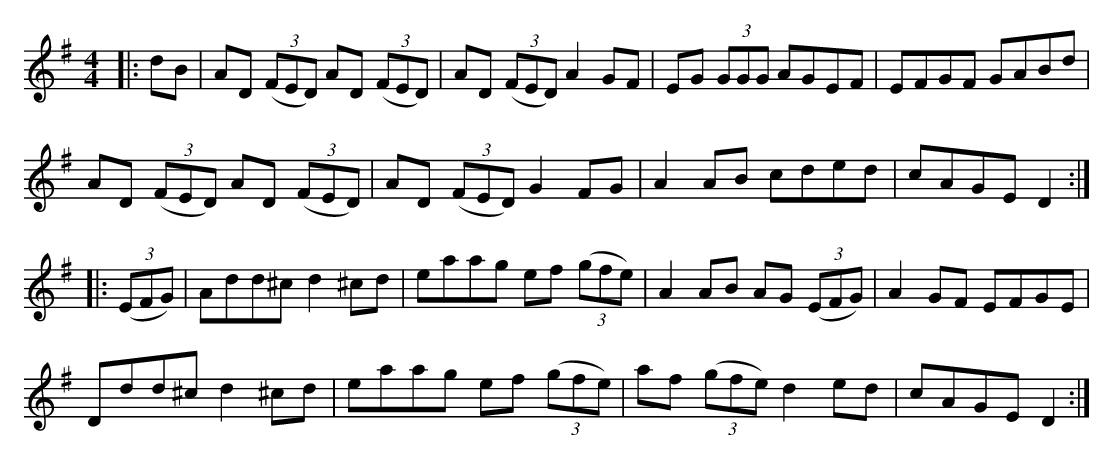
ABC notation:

X:1
M:4/4
K:Dmix
|: dB|AD ((3FED) AD ((3FED)|AD ((3FED) A2 GF | EG (3GGG AGEF | EFGF GABd |
AD ((3FED) AD ((3FED)|AD ((3FED) G2 FG | A2 AB cded | cAGE D2 :|
|: ((3EFG)|Add^c d2 ^cd|eaag ef ((3gfe)|A2 AB AG ((3EFG)|A2 GF EFGE|
Ddd^c d2 ^cd|eaag ef ((3gfe)|af ((3gfe) d2 ed | cAGE D2 :|
